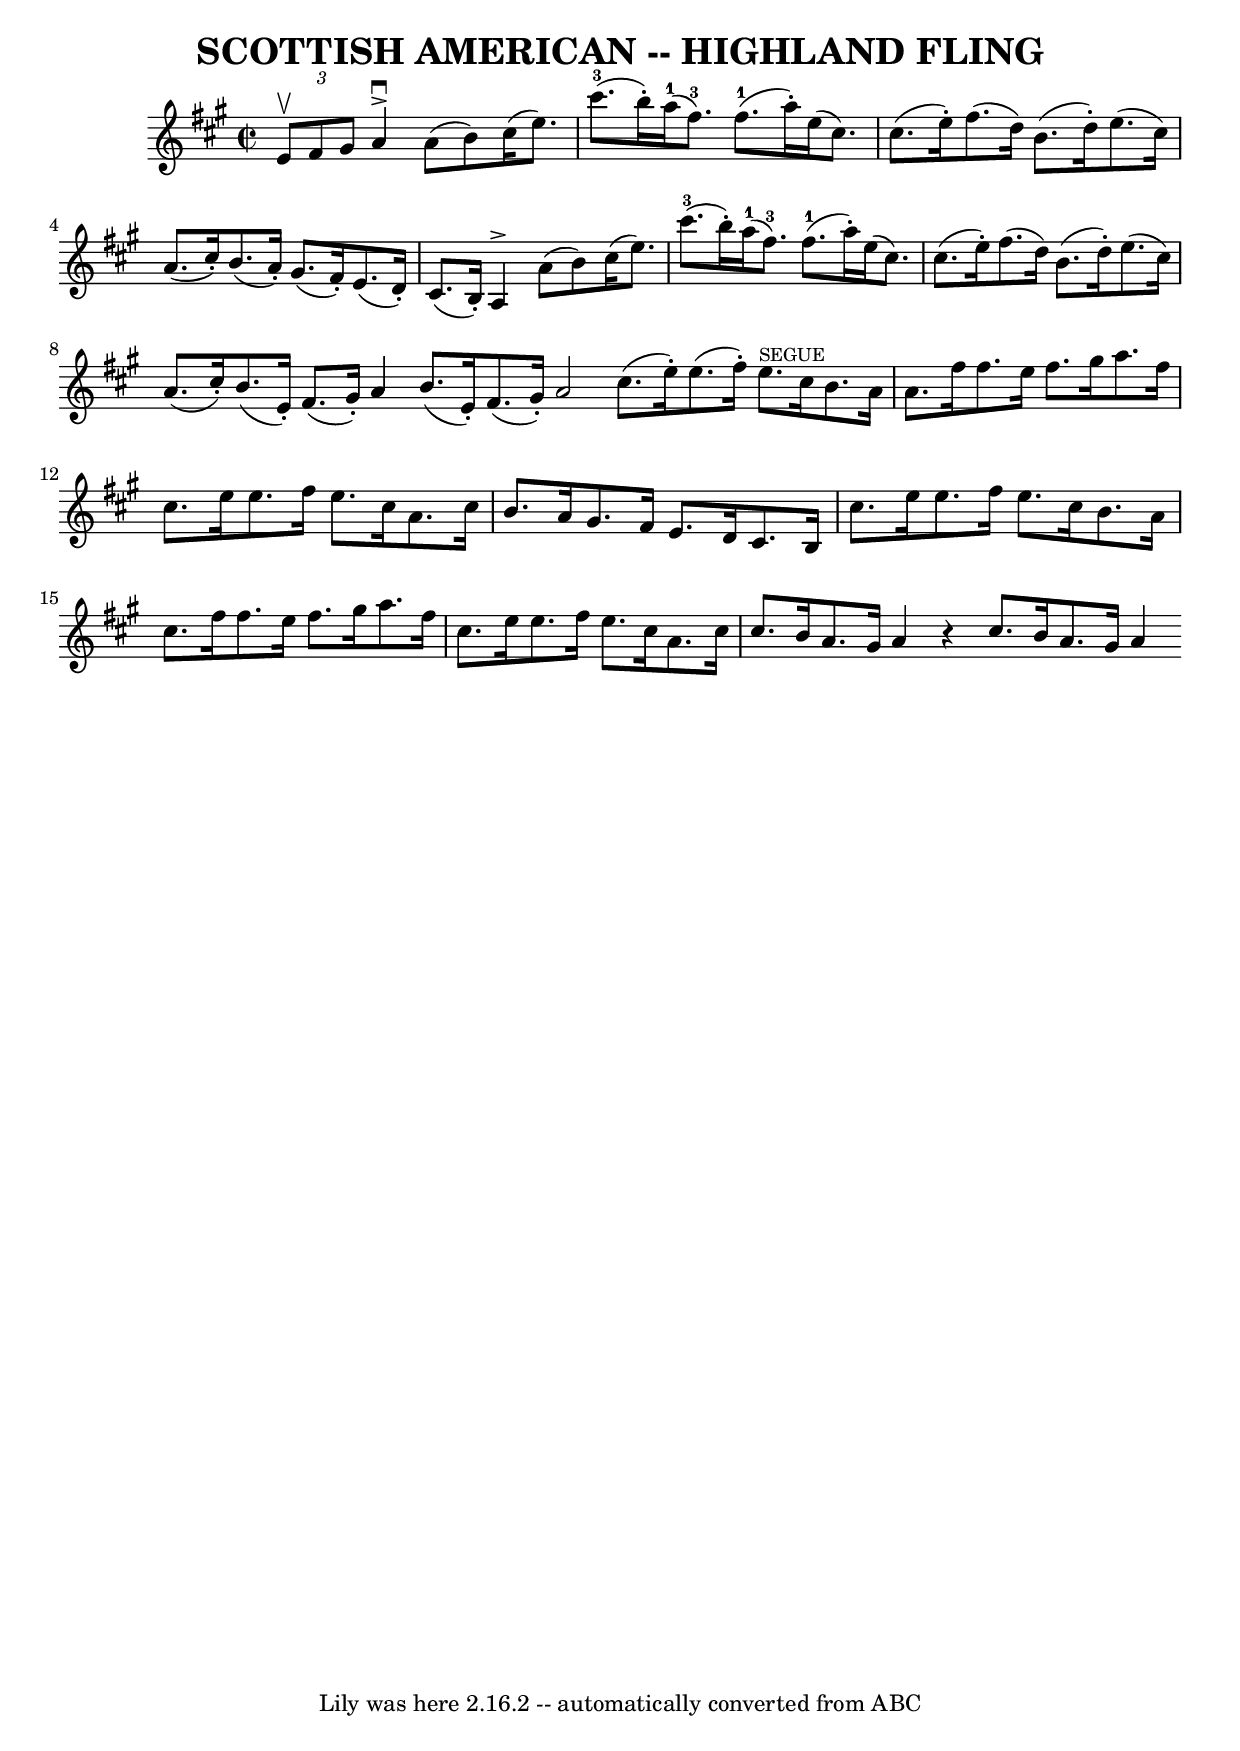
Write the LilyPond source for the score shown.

\version "2.16.2"
\include "Mammoth.ily"
\header {
  %% book = "Ryan's Mammoth Collection of Fiddle Tunes"
 crossRefNumber = "1"
 footnotes = ""
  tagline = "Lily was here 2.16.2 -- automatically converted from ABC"
  title = "SCOTTISH AMERICAN -- HIGHLAND FLING"

}
voicedefault =  {


  \override Staff.TimeSignature #'style = #'C
  \time 2/2 
  \key a \major
  \times 2/3 { e'8^\upbow fis'8 gis'8   	     }         |
 a'4^\accent^\downbow a'8 (b'8) cis''16 (e''8.) cis'''8.-3(b''16-.)    |
 a''16-1(fis''8.-3) fis''8.-1(a''16-.) e''16 (cis''8.) cis''8. (e''16-.)     |
 fis''8. (d''16) b'8. (d''16-.) e''8. (cis''16 ) a'8. (cis''16-.)   |
 b'8. (a'16-.) gis'8. ( fis'16-.) e'8. (d'16-.) cis'8. (b16-.)    |
   |
 a4^\accent a'8 (b'8) cis''16 (e''8.) cis'''8.-3(b''16-.)   |
 a''16-1(fis''8.-3) fis''8.-1(a''16-.) e''16 (cis''8.) cis''8. (e''16-.)        |
 fis''8. (d''16) b'8. (d''16-.) e''8. (cis''16) a'8. (cis''16-.)    |
 b'8. (e'16-.) fis'8. (gis'16-.) a'4    \bar ":|" b'8. (e'16-.) fis'8. (gis'16-.) a'2     \bar "|."     \bar " |:" cis''8. (e''16-.) e''8. (fis''16-.) e''8.^\segue cis''16 b'8. a'16     |
 a'8. fis''16 fis''8. e''16 fis''8. gis''16 a''8. fis''16         |
 cis''8. e''16 e''8. fis''16 e''8. cis''16 a'8. cis''16      |
 b'8. a'16 gis'8. fis'16 e'8. d'16 cis'8. b16     | |
 cis''8. e''16 e''8. fis''16 e''8. cis''16 b'8. a'16     |
 cis''8. fis''16 fis''8. e''16 fis''8. gis''16 a''8. fis''16     |
 cis''8. e''16 e''8. fis''16 e''8. cis''16 a'8. cis''16     |
 cis''8. b'16 a'8. gis'16 a'4    r4   \bar ": |" cis''8. b'16 a'8. gis'16 a'4    \bar " |."   

}

\score{
  <<

    \context Staff="default"
    {
      \voicedefault 
      
    }

  >>
  \layout {
    
  }
  \midi {
  }

}
